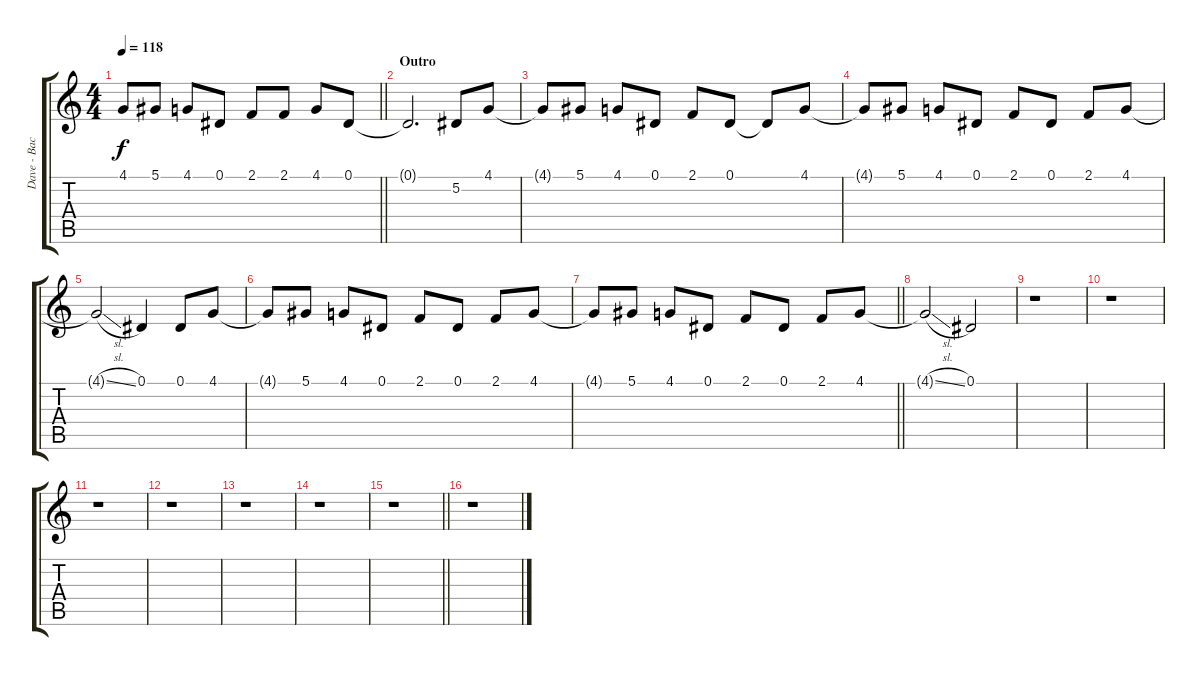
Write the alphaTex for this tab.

\track ("Dave - Backing Vocals" "Dave - Bac") {instrument bassoon}
\staff {score tabs}
\tuning (Eb4 Bb3 Gb3 Db3 Ab2 Eb2) {hide}
\ts (4 4)
\tempo 118
\clef g2
\barLineRight lightlight
\ks c
4.1{t}.8{dy f} 5.1.8 4.1.8 0.1.8 2.1.8 2.1.8 4.1.8 0.1.8 |
\section ("" "Outro")
0.1{t}.2{d} 5.2.8 4.1.8 |
4.1{t}.8 5.1.8 4.1.8 0.1.8 2.1.8 0.1.8 0.1{t}.8 4.1.8 |
4.1{t}.8 5.1.8 4.1.8 0.1.8 2.1.8 0.1.8 2.1.8 4.1.8 |
4.1{sl t}.2 0.1.4 0.1.8 4.1.8 |
4.1{t}.8 5.1.8 4.1.8 0.1.8 2.1.8 0.1.8 2.1.8 4.1.8 |
\barLineRight lightlight
4.1{t}.8 5.1.8 4.1.8 0.1.8 2.1.8 0.1.8 2.1.8 4.1.8 |
4.1{sl t}.2 0.1.2 |
r.1 |
r.1 |
r.1 |
r.1 |
r.1 |
r.1 |
\barLineRight lightlight
r.1 |
r.1
